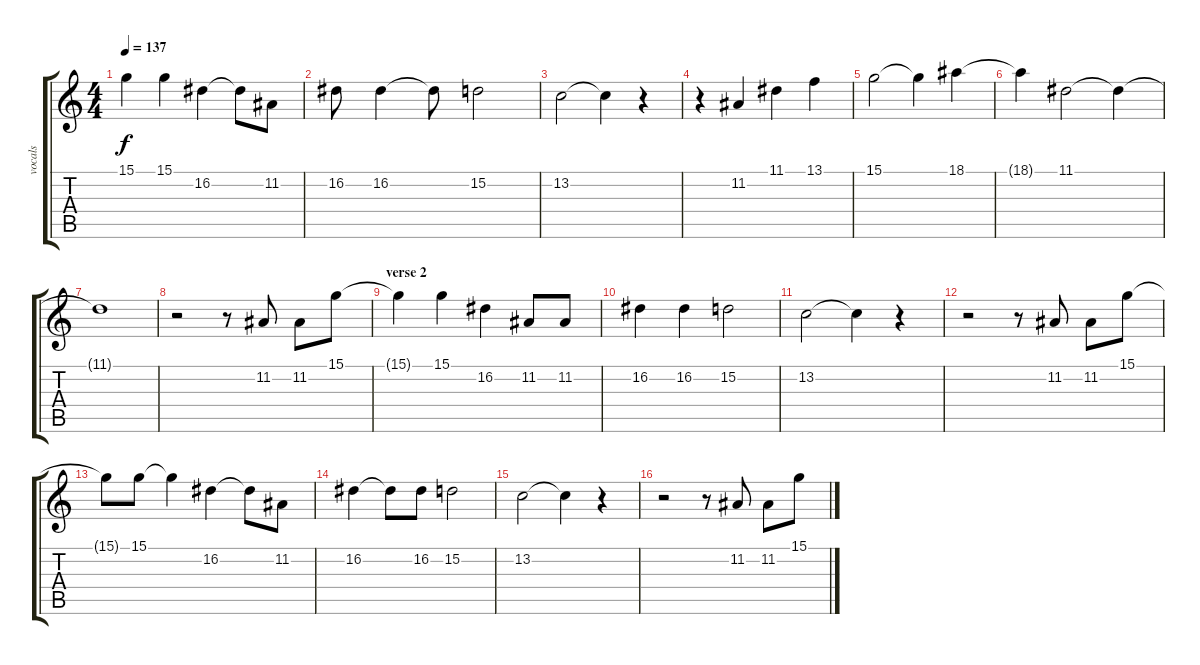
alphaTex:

\track ("vocals" "vocals") {instrument flute}
\staff {score tabs}
\tuning (E4 B3 G3 D3 A2 E2) {hide}
\ts (4 4)
\tempo 137
\clef g2
\ks c
15.1{t}.4{dy f} 15.1.4 16.2.4 16.2{t}.8 11.2.8 |
16.2.8 16.2.4 16.2{t}.8 15.2.2 |
13.2.2 13.2{t}.4 r.4 |
r.4 11.2.4 11.1.4 13.1.4 |
15.1.2 15.1{t}.4 18.1.4 |
18.1{t}.4 11.1.2 11.1{t}.4 |
11.1{t}.1 |
r.2 r.8 11.2.8 11.2.8 15.1.8 |
\section ("" "verse 2")
15.1{t}.4 15.1.4 16.2.4 11.2.8 11.2.8 |
16.2.4 16.2.4 15.2.2 |
13.2.2 13.2{t}.4 r.4 |
r.2 r.8 11.2.8 11.2.8 15.1.8 |
15.1{t}.8 15.1.8 15.1{t}.4 16.2.4 16.2{t}.8 11.2.8 |
16.2.4 16.2{t}.8 16.2.8 15.2.2 |
13.2.2 13.2{t}.4 r.4 |
r.2 r.8 11.2.8 11.2.8 15.1.8
